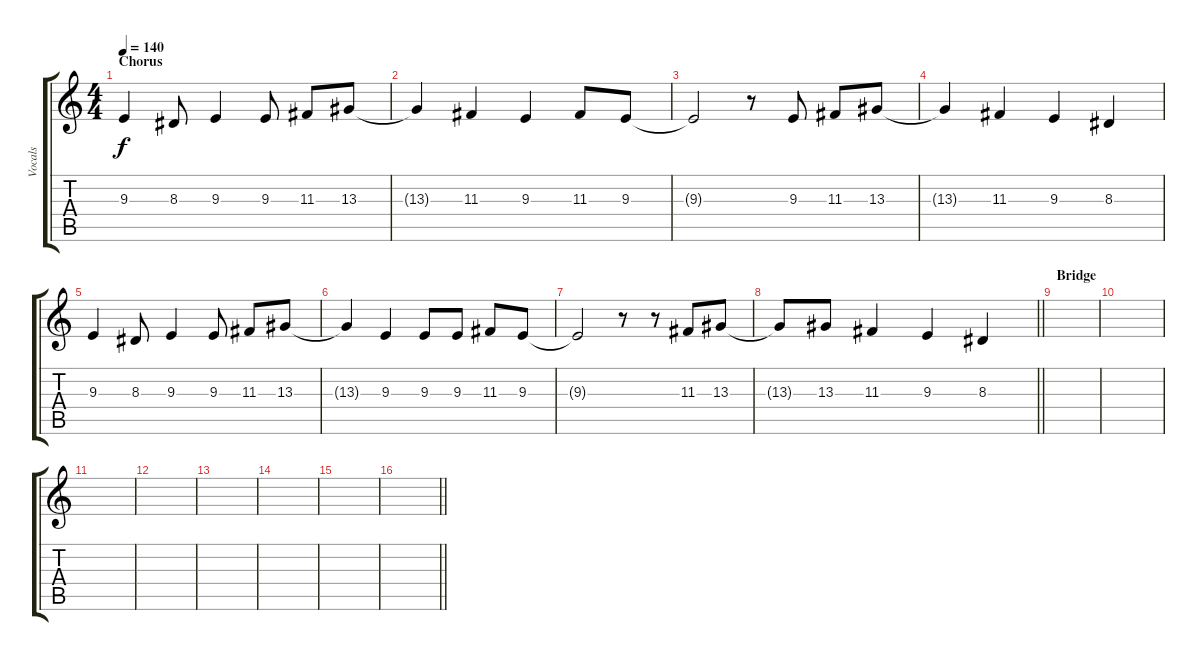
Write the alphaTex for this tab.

\track ("Vocals" "Vocals") {instrument lead2sawtooth}
\staff {score tabs}
\tuning (E4 B3 G3 D3 A2 E2) {hide}
\ts (4 4)
\section ("" "Chorus")
\tempo 140
\clef g2
\ks c
9.3.4{dy f} 8.3.8 9.3.4 9.3.8 11.3.8 13.3.8 |
13.3{t}.4 11.3.4 9.3.4 11.3.8 9.3.8 |
9.3{t}.2 r.8 9.3.8 11.3.8 13.3.8 |
13.3{t}.4 11.3.4 9.3.4 8.3.4 |
9.3.4 8.3.8 9.3.4 9.3.8 11.3.8 13.3.8 |
13.3{t}.4 9.3.4 9.3.8 9.3.8 11.3.8 9.3.8 |
9.3{t}.2 r.8 r.8 11.3.8 13.3.8 |
\barLineRight lightlight
13.3{t}.8 13.3.8 11.3.4 9.3.4 8.3.4 |
\section ("" "Bridge")
|
|
|
|
|
|
|
\barLineRight lightlight
